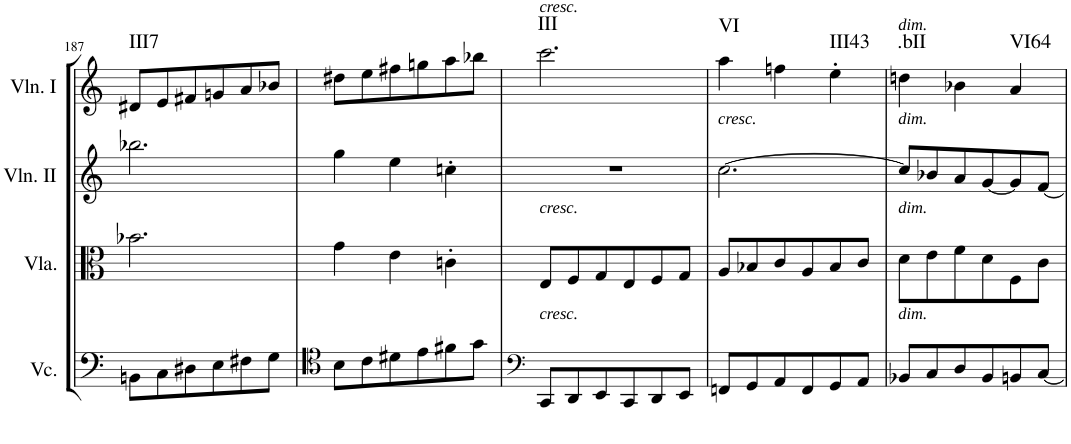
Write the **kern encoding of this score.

**kern	**kern	**kern	**kern	**harte
*part4	*part3	*part2	*part1	*part1
*staff4	*staff3	*staff2	*staff1	*
*I"Violoncello	*I"Viola	*I"Violin II	*I"Violin I	*
*I'Vc.	*I'Vla.	*I'Vln. II	*I'Vln. I	*
!!LO:PB:g=z
*clefF4	*clefC3	*clefG2	*clefG2	*
*k[]	*k[]	*k[]	*k[]	*
*M3/4	*M3/4	*M3/4	*M3/4	*
=187	=187	=187	=187	=187
!	!	!	!	!LO:H:kt=III7
8BBn\L	2.b-X\	2.bb-X\	8d#X/L	N
8C\	.	.	8e/	.
8D#X\	.	.	8f#X/	.
8E\	.	.	8gn/	.
8F#X\	.	.	8a/	.
8G\J	.	.	8b-X/J	.
=188	=188	=188	=188	=188
*clefC4	*	*	*	*
8B\L	4g\	4gg\	8dd#X\L	.
8c\	.	.	8ee\	.
8d#X\	4e\	4ee\	8ff#X\	.
8e\	.	.	8ggn\	.
8f#X\	4cn'\	4ccn'\	8aa\	.
8g\J	.	.	8bb-X\J	.
=189	=189	=189	=189	=189
*clefF4	*	*	*	*
!	!	!	!LO:TX:a:i:t=cresc.	!
!	!LO:TX:a:i:t=cresc.	!	!	!
!LO:TX:a:i:t=cresc.	!	!	!	!LO:H:kt=III
8CC/L	8E/L	2.r	2.ccc\	N
8DD/	8F/	.	.	.
8EE/	8G/	.	.	.
8CC/	8E/	.	.	.
8DD/	8F/	.	.	.
8EE/J	8G/J	.	.	.
=190	=190	=190	=190	=190
!	!	!LO:TX:a:i:t=cresc.	!	!LO:H:kt=VI
8FFn/L	8A/L	[2.cc\	4aa\	N
8GG/	8B-X/	.	.	.
8AA/	8c/	.	4ffn\	.
8FF/	8A/	.	.	.
!	!	!	!	!LO:H:kt=III43
8GG/	8B-/	.	4ee'\	N
8AA/J	8c/J	.	.	.
=191	=191	=191	=191	=191
!	!	!	!LO:TX:a:i:t=dim.	!
!	!	!LO:TX:a:i:t=dim.	!	!
!	!LO:TX:a:i:t=dim.	!	!	!
!LO:TX:a:i:t=dim.	!	!	!	!LO:H:kt=.bII
8BB-X/L	8d\L	8cc/L]	4ddn\	N
8C/	8e\	8b-X/	.	.
8D/	8f\	8a/	4b-X\	.
8BB-/	8d\	[8g/	.	.
!	!	!	!	!LO:H:kt=VI64
8BBn/	8F\	8g/]	4a/	N
[8C/J	8c\J	[8f/J	.	.
=	=	=	=	=
*-	*-	*-	*-	*-
